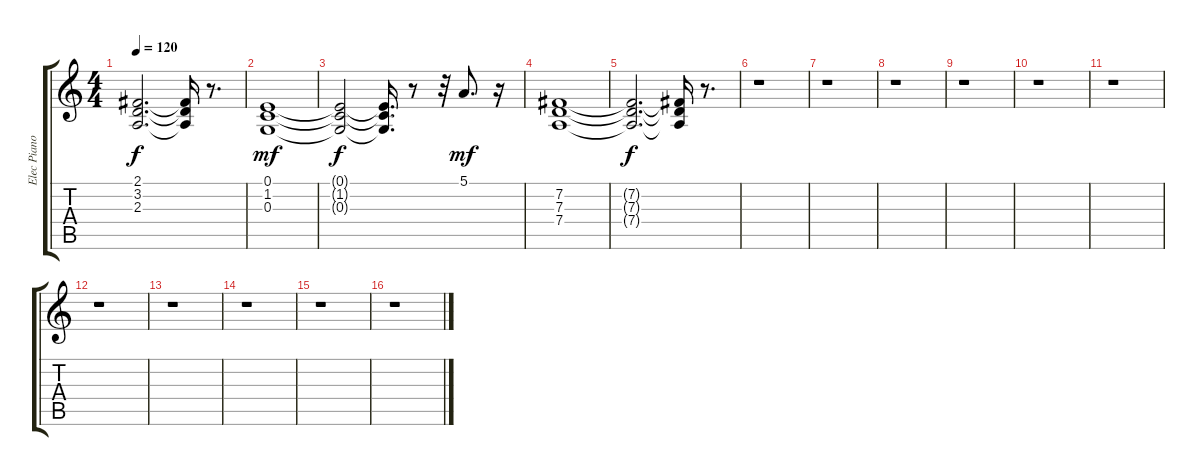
\track ("Elec Piano" "Elec Piano") {instrument electricgrandpiano}
\staff {score tabs}
\tuning (E4 B3 G3 D3 A2 E2) {hide}
\ts (4 4)
\tempo 120
\clef g2
\ks c
(2.1{t} 3.2{t} 2.3{t}).2{d dy f} (2.1{t} 3.2{t} 2.3{t}).16 r.8{d} |
(0.1 1.2 0.3).1{dy mf} |
(0.1{t} 1.2{t} 0.3{t}).2{dy f} (0.1{t} 1.2{t} 0.3{t}).16{d} r.8 r.32 5.1.8{d dy mf} r.16 |
(7.2 7.3 7.4).1 |
(7.2{t} 7.3{t} 7.4{t}).2{d dy f} (7.2{t} 7.3{t} 7.4{t}).16 r.8{d} |
r.1 |
r.1 |
r.1 |
r.1 |
r.1 |
r.1 |
r.1 |
r.1 |
r.1 |
r.1 |
r.1
